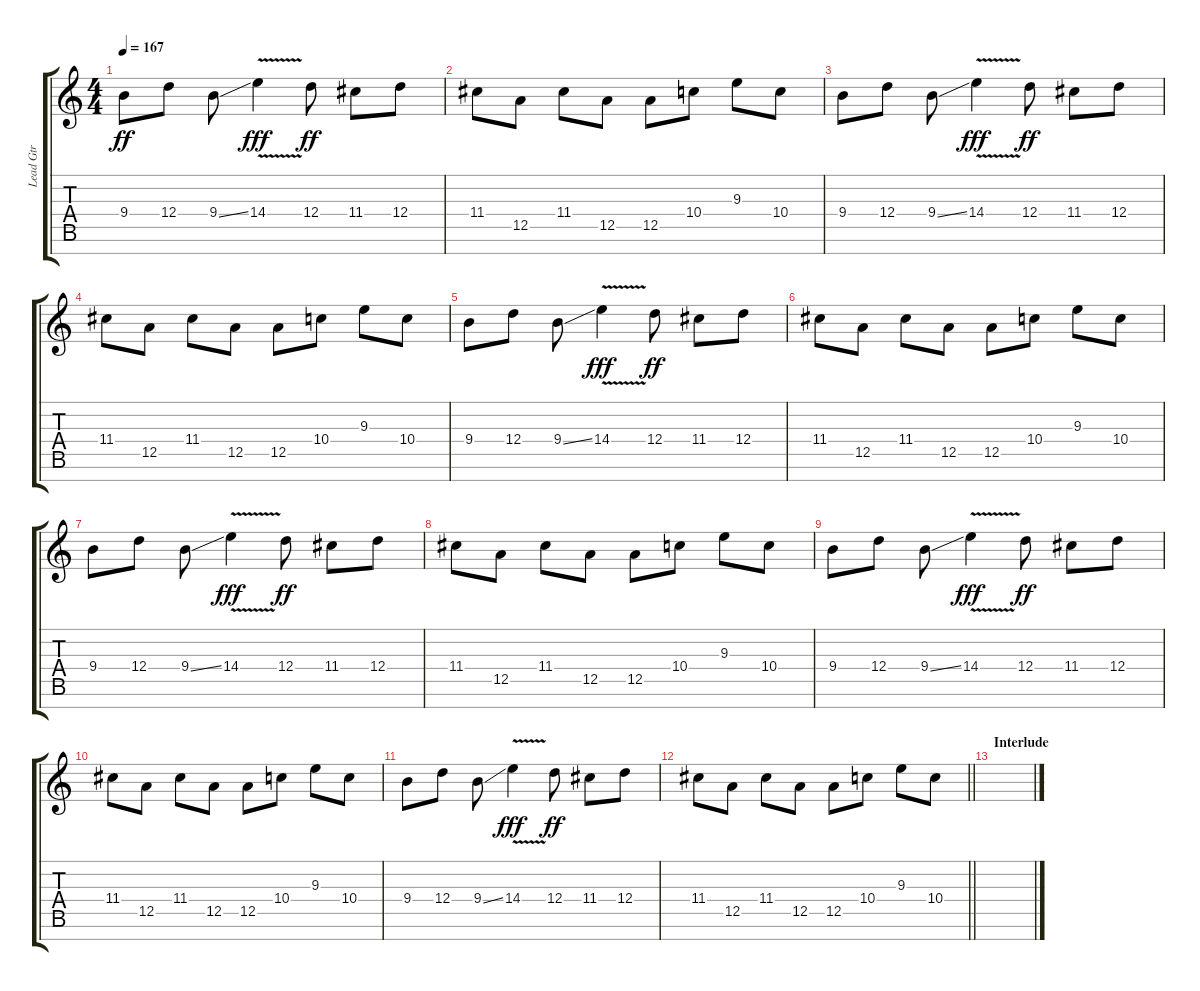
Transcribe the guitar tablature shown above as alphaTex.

\track ("Lead Gtr" "Lead Gtr") {instrument distortionguitar}
\staff {score tabs}
\tuning (E4 B3 G3 D3 A2 E2 B1) {hide}
\ts (4 4)
\tempo 167
\clef g2
\ks c
9.4.8{dy ff} 12.4.8 9.4{ss}.8 14.4{v}.4{dy fff} 12.4.8{dy ff} 11.4.8 12.4.8 |
11.4.8 12.5.8 11.4.8 12.5.8 12.5.8 10.4.8 9.3.8 10.4.8 |
9.4.8 12.4.8 9.4{ss}.8 14.4{v}.4{dy fff} 12.4.8{dy ff} 11.4.8 12.4.8 |
11.4.8 12.5.8 11.4.8 12.5.8 12.5.8 10.4.8 9.3.8 10.4.8 |
9.4.8 12.4.8 9.4{ss}.8 14.4{v}.4{dy fff} 12.4.8{dy ff} 11.4.8 12.4.8 |
11.4.8 12.5.8 11.4.8 12.5.8 12.5.8 10.4.8 9.3.8 10.4.8 |
9.4.8 12.4.8 9.4{ss}.8 14.4{v}.4{dy fff} 12.4.8{dy ff} 11.4.8 12.4.8 |
11.4.8 12.5.8 11.4.8 12.5.8 12.5.8 10.4.8 9.3.8 10.4.8 |
9.4.8 12.4.8 9.4{ss}.8 14.4{v}.4{dy fff} 12.4.8{dy ff} 11.4.8 12.4.8 |
11.4.8 12.5.8 11.4.8 12.5.8 12.5.8 10.4.8 9.3.8 10.4.8 |
9.4.8 12.4.8 9.4{ss}.8 14.4{v}.4{dy fff} 12.4.8{dy ff} 11.4.8 12.4.8 |
\barLineRight lightlight
11.4.8 12.5.8 11.4.8 12.5.8 12.5.8 10.4.8 9.3.8 10.4.8 |
\section ("" "Interlude")
